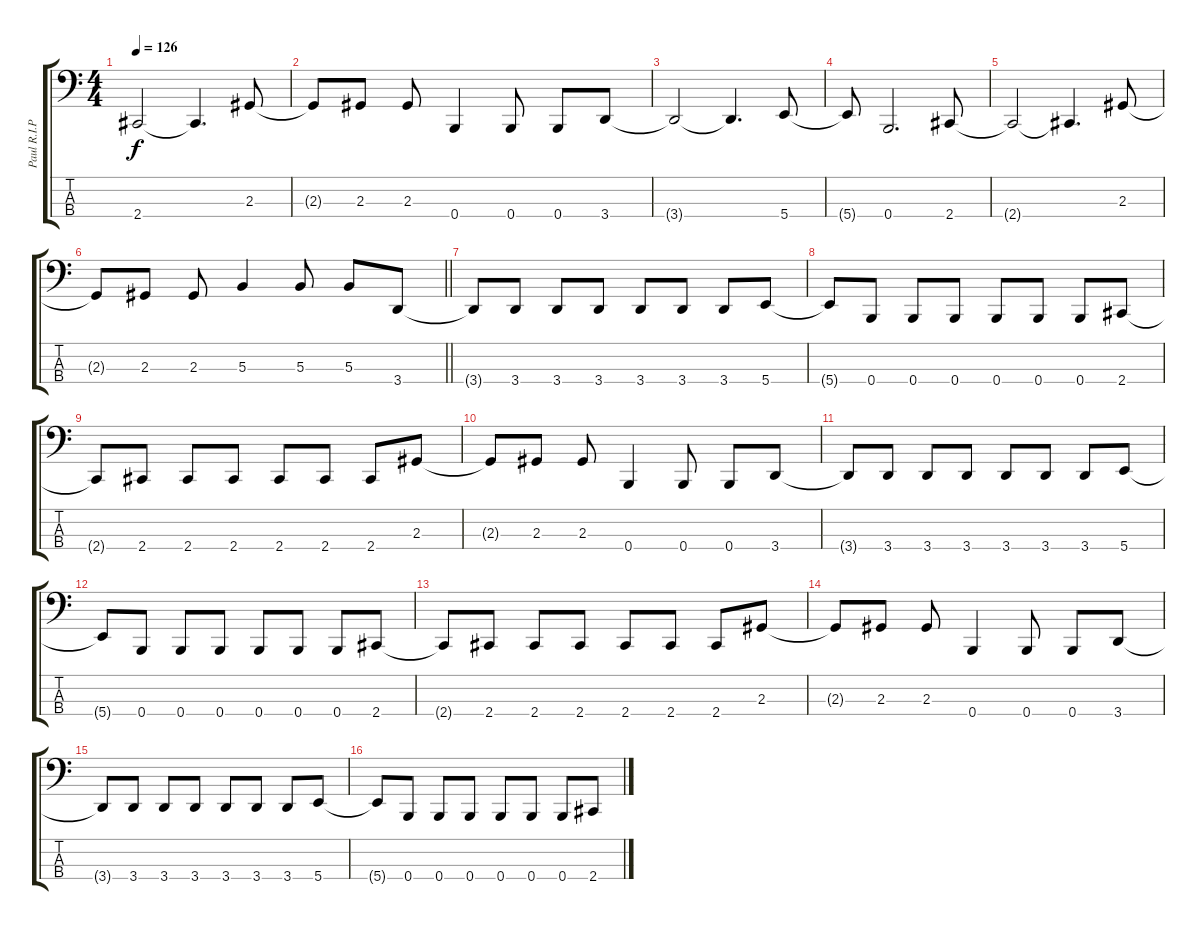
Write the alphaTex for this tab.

\track ("Paul R.I.P" "Paul R.I.P") {instrument electricbasspick}
\staff {score tabs}
\tuning (E2 B1 Gb1 B0) {hide}
\ts (4 4)
\tempo 126
\clef f4
\ks c
2.4{t}.2{dy f} 2.4{t}.4{d} 2.3.8 |
2.3{t}.8 2.3.8 2.3.8 0.4.4 0.4.8 0.4.8 3.4.8 |
3.4{t}.2 3.4{t}.4{d} 5.4.8 |
5.4{t}.8 0.4.2{d} 2.4.8 |
2.4{t}.2 2.4{t}.4{d} 2.3.8 |
\barLineRight lightlight
2.3{t}.8 2.3.8 2.3.8 5.3.4 5.3.8 5.3.8 3.4.8 |
3.4{t}.8 3.4.8 3.4.8 3.4.8 3.4.8 3.4.8 3.4.8 5.4.8 |
5.4{t}.8 0.4.8 0.4.8 0.4.8 0.4.8 0.4.8 0.4.8 2.4.8 |
2.4{t}.8 2.4.8 2.4.8 2.4.8 2.4.8 2.4.8 2.4.8 2.3.8 |
2.3{t}.8 2.3.8 2.3.8 0.4.4 0.4.8 0.4.8 3.4.8 |
3.4{t}.8 3.4.8 3.4.8 3.4.8 3.4.8 3.4.8 3.4.8 5.4.8 |
5.4{t}.8 0.4.8 0.4.8 0.4.8 0.4.8 0.4.8 0.4.8 2.4.8 |
2.4{t}.8 2.4.8 2.4.8 2.4.8 2.4.8 2.4.8 2.4.8 2.3.8 |
2.3{t}.8 2.3.8 2.3.8 0.4.4 0.4.8 0.4.8 3.4.8 |
3.4{t}.8 3.4.8 3.4.8 3.4.8 3.4.8 3.4.8 3.4.8 5.4.8 |
5.4{t}.8 0.4.8 0.4.8 0.4.8 0.4.8 0.4.8 0.4.8 2.4.8
